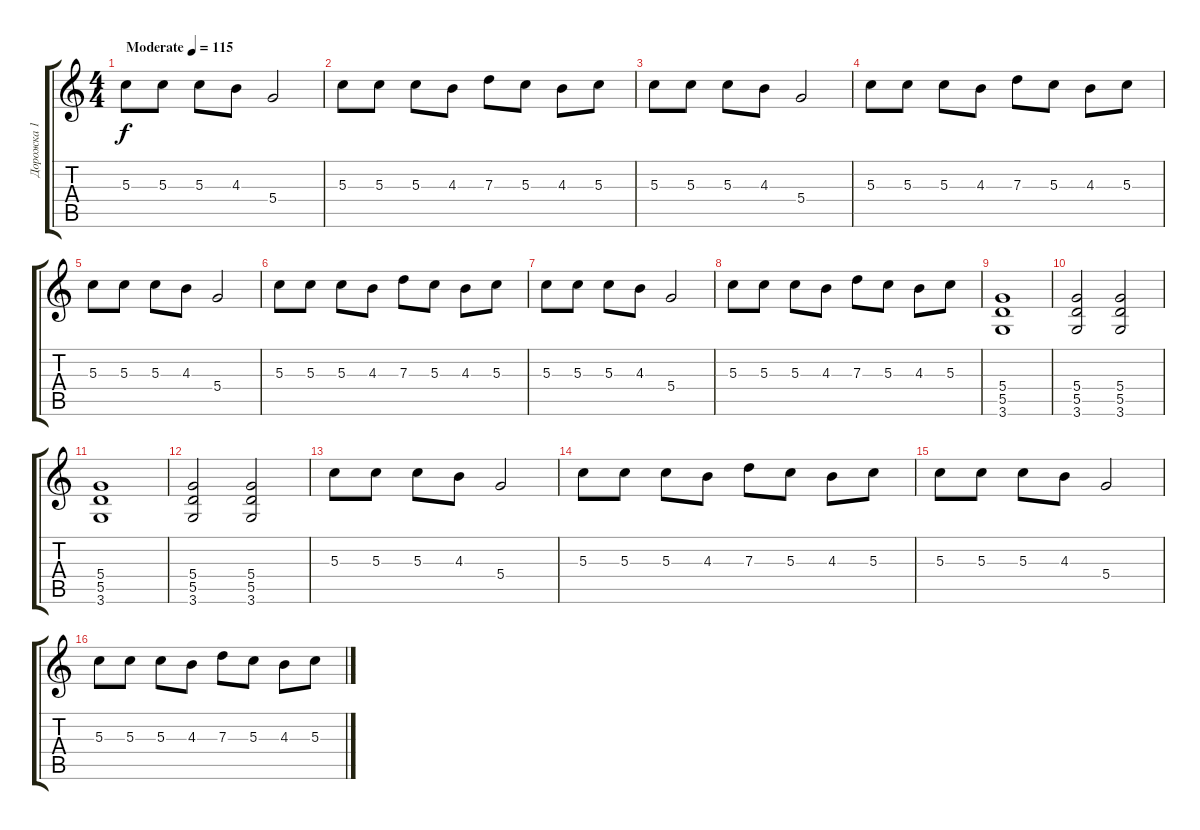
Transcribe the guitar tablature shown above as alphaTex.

\track ("Дорожка 1" "Дорожка 1") {instrument distortionguitar}
\staff {score tabs}
\tuning (E4 B3 G3 D3 A2 E2) {hide}
\ts (4 4)
\tempo (115 "Moderate")
\clef g2
\ks c
5.3.8{dy f instrument distortionguitar} 5.3.8 5.3.8 4.3.8 5.4.2 |
5.3.8 5.3.8 5.3.8 4.3.8 7.3.8 5.3.8 4.3.8 5.3.8 |
5.3.8 5.3.8 5.3.8 4.3.8 5.4.2 |
5.3.8 5.3.8 5.3.8 4.3.8 7.3.8 5.3.8 4.3.8 5.3.8 |
5.3.8 5.3.8 5.3.8 4.3.8 5.4.2 |
5.3.8 5.3.8 5.3.8 4.3.8 7.3.8 5.3.8 4.3.8 5.3.8 |
5.3.8 5.3.8 5.3.8 4.3.8 5.4.2 |
5.3.8 5.3.8 5.3.8 4.3.8 7.3.8 5.3.8 4.3.8 5.3.8 |
(5.4 5.5 3.6).1 |
(5.4 5.5 3.6).2 (5.4 5.5 3.6).2 |
(5.4 5.5 3.6).1 |
(5.4 5.5 3.6).2 (5.4 5.5 3.6).2 |
5.3.8 5.3.8 5.3.8 4.3.8 5.4.2 |
5.3.8 5.3.8 5.3.8 4.3.8 7.3.8 5.3.8 4.3.8 5.3.8 |
5.3.8 5.3.8 5.3.8 4.3.8 5.4.2 |
5.3.8 5.3.8 5.3.8 4.3.8 7.3.8 5.3.8 4.3.8 5.3.8
